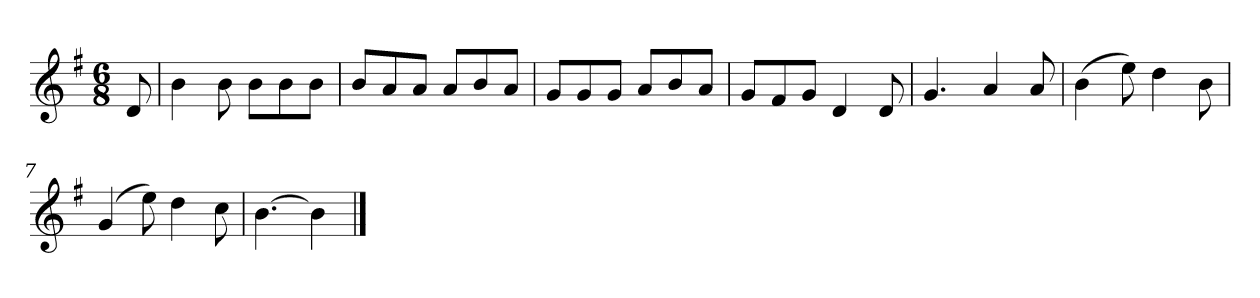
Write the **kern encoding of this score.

**kern
*part1
*staff1
*k[f#]
*M6/8
*MM94
=
8d
=1
4b
8b
8bL
8b
8bJ
=2
8bL
8a
8aJ
8aL
8b
8aJ
=3
8gL
8g
8gJ
8aL
8b
8aJ
=4
8gL
8f#
8gJ
4d
8d
=5
4.g
4a
8a
=6
(4b
8ee)
4dd
8b
=7
(4g
8ee)
4dd
8cc
=8
[4.b
4b]
==
*-
